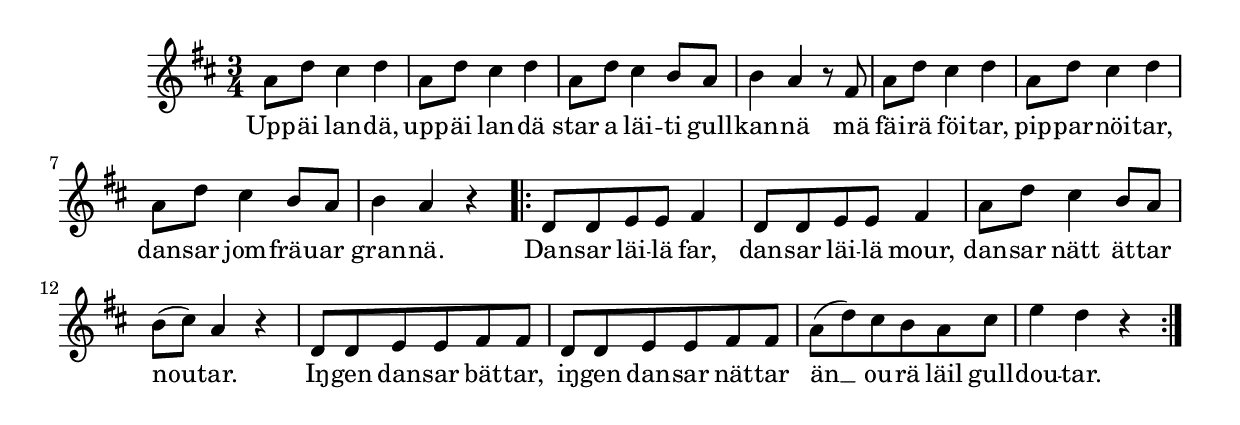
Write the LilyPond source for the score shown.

{
\time 3/4
\key d \major

 a'8 d'' cis''4 d''  | 
 a'8 d'' cis''4 d''  | 
 a'8 d'' cis''4 b'8 a'  | 
 b'4 a' r8 fis'  | 
 a' d'' cis''4 d''  | 
 a'8 d'' cis''4 d''  | 
 a'8 d'' cis''4 b'8 a'  | 
 b'4 a' r 
\repeat volta 2 { 
 d'8 d' e' e' fis'4  | 
 d'8 d' e' e' fis'4  | 
 a'8 d'' cis''4 b'8 a'  | 
 b'-( cis''-) a'4 r  | 
 d'8 d' e' e' fis' fis'  | 
 d' d' e' e' fis' fis'  | 
 a'-( d''-) cis'' b' a' cis''  | 
 e''4 d'' r  |
 } %( endrepeat )% 
 }
 \addlyrics {
     Upp -- äi lan -- dä, upp -- äi lan -- dä star a läi -- ti gull -- 
     kan -- nä mä fäi -- rä föi -- tar, pip -- par -- nöi -- tar, dan -- sar jom -- fräu -- ar
     gran -- nä. Dan -- sar läi -- lä far, dan -- sar läi -- lä mour,
     dan -- sar nätt ät -- tar nou --  -- tar. Iŋ -- gen dan -- sar bät -- tar,
     iŋ -- gen dan -- sar nät -- tar än __ ou -- rä läil gull -- dou -- tar.
}
